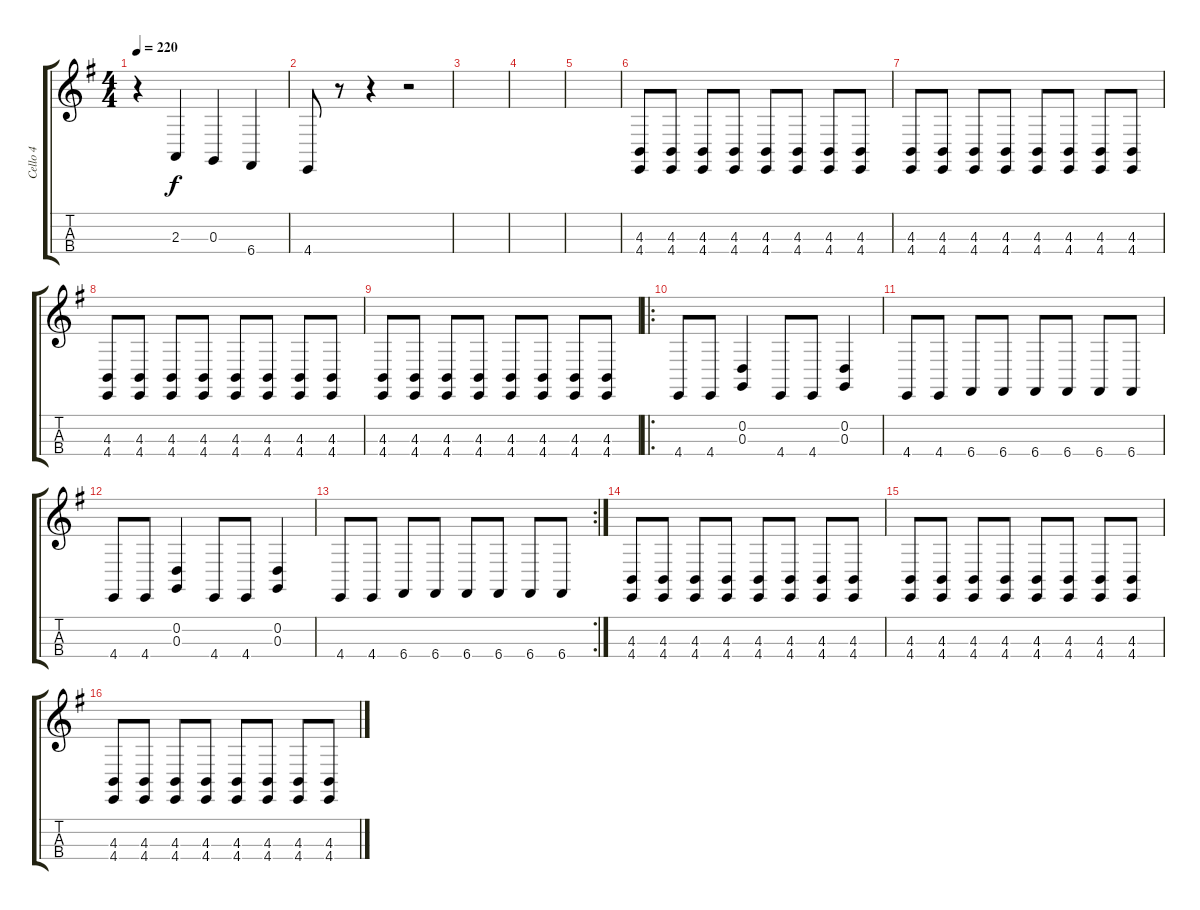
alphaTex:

\track ("Cello 4" "Cello 4") {instrument cello}
\staff {score tabs}
\tuning (A3 D3 G2 C2) {hide}
\ts (4 4)
\tempo 220
\clef g2
\ks g
r.4{dy f} 2.3.4 0.3.4 6.4.4 |
4.4.8 r.8 r.4 r.2 |
|
|
|
(4.3 4.4).8 (4.3 4.4).8 (4.3 4.4).8 (4.3 4.4).8 (4.3 4.4).8 (4.3 4.4).8 (4.3 4.4).8 (4.3 4.4).8 |
(4.3 4.4).8 (4.3 4.4).8 (4.3 4.4).8 (4.3 4.4).8 (4.3 4.4).8 (4.3 4.4).8 (4.3 4.4).8 (4.3 4.4).8 |
(4.3 4.4).8 (4.3 4.4).8 (4.3 4.4).8 (4.3 4.4).8 (4.3 4.4).8 (4.3 4.4).8 (4.3 4.4).8 (4.3 4.4).8 |
(4.3 4.4).8 (4.3 4.4).8 (4.3 4.4).8 (4.3 4.4).8 (4.3 4.4).8 (4.3 4.4).8 (4.3 4.4).8 (4.3 4.4).8 |
\ro
4.4.8 4.4.8 (0.2 0.3).4 4.4.8 4.4.8 (0.2 0.3).4 |
4.4.8 4.4.8 6.4.8 6.4.8 6.4.8 6.4.8 6.4.8 6.4.8 |
4.4.8 4.4.8 (0.2 0.3).4 4.4.8 4.4.8 (0.2 0.3).4 |
\rc 2
4.4.8 4.4.8 6.4.8 6.4.8 6.4.8 6.4.8 6.4.8 6.4.8 |
(4.3 4.4).8 (4.3 4.4).8 (4.3 4.4).8 (4.3 4.4).8 (4.3 4.4).8 (4.3 4.4).8 (4.3 4.4).8 (4.3 4.4).8 |
(4.3 4.4).8 (4.3 4.4).8 (4.3 4.4).8 (4.3 4.4).8 (4.3 4.4).8 (4.3 4.4).8 (4.3 4.4).8 (4.3 4.4).8 |
(4.3 4.4).8 (4.3 4.4).8 (4.3 4.4).8 (4.3 4.4).8 (4.3 4.4).8 (4.3 4.4).8 (4.3 4.4).8 (4.3 4.4).8
